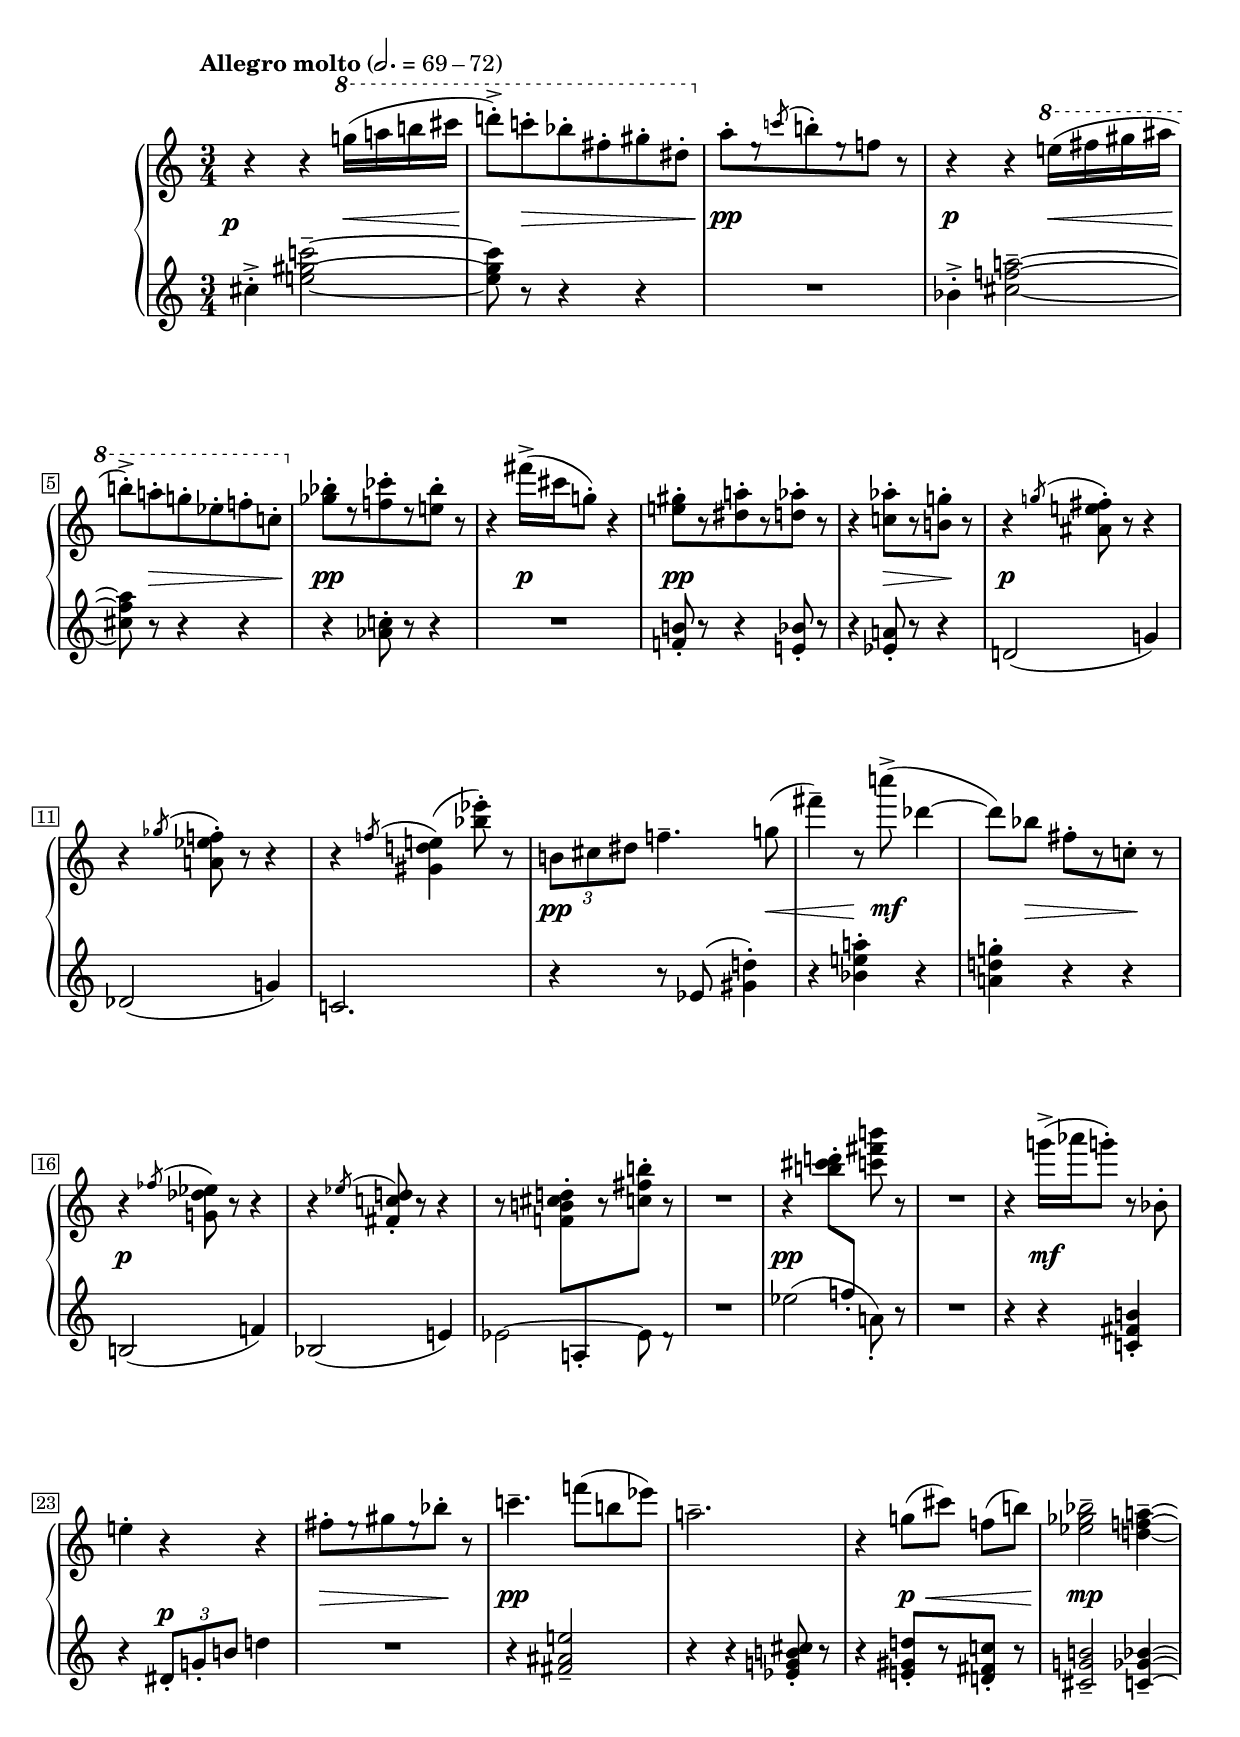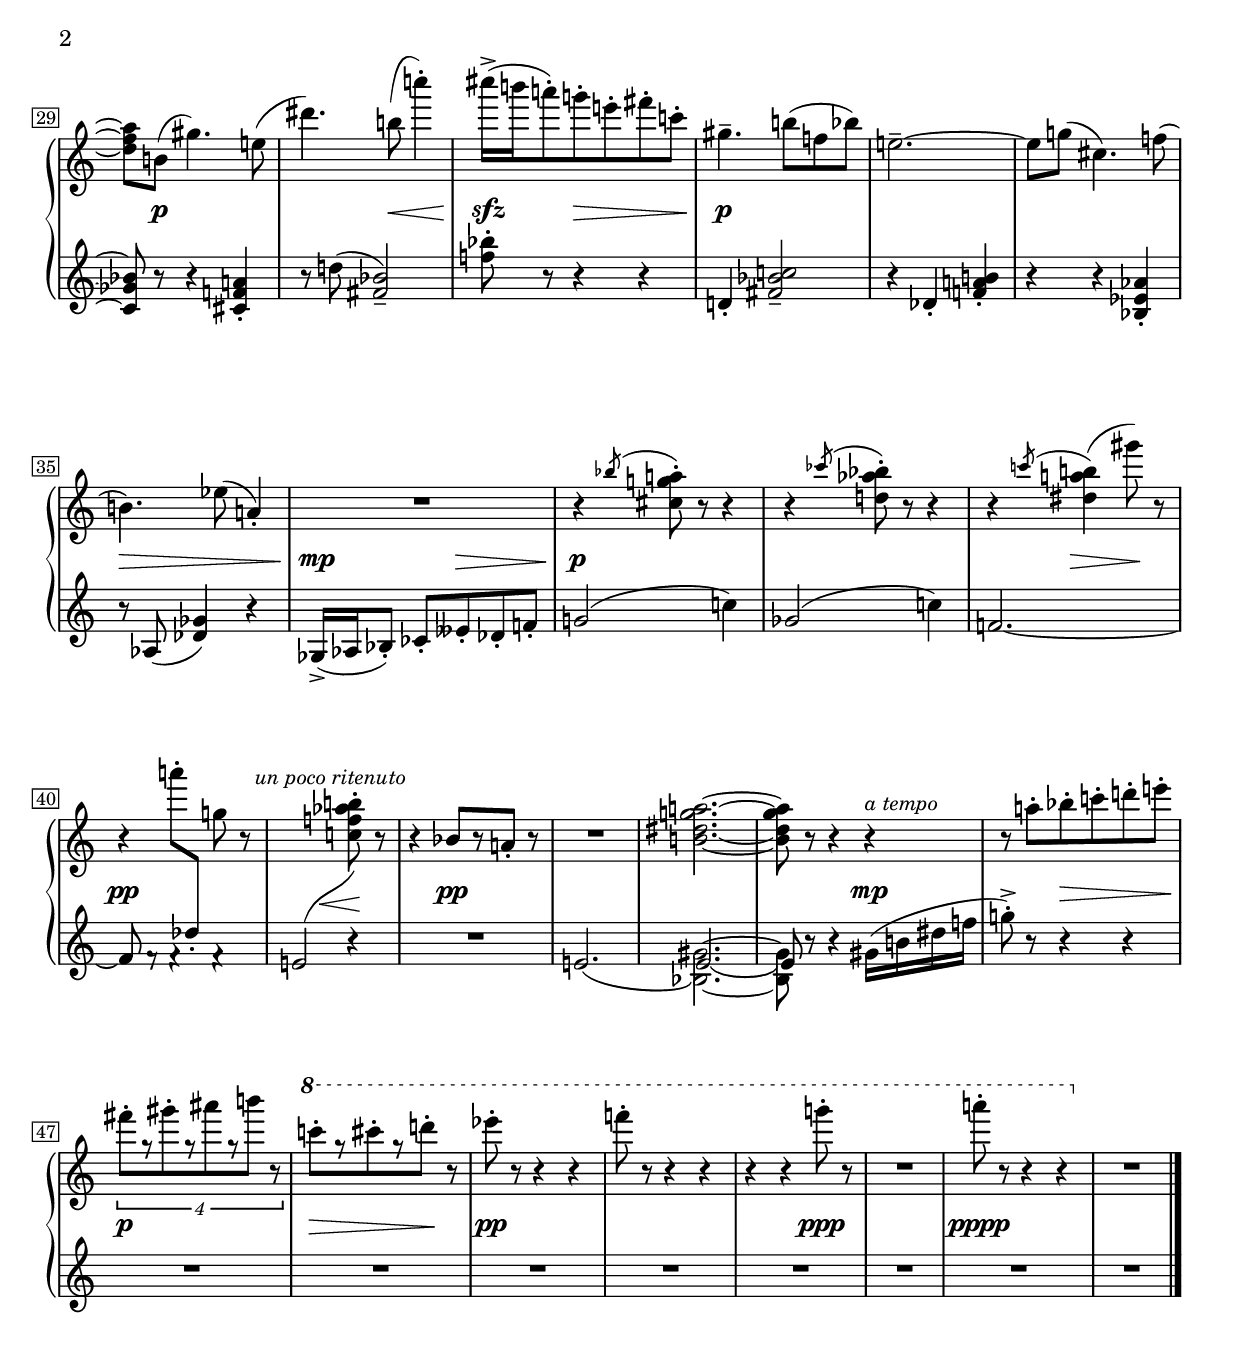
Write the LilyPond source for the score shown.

Global = {
  \key c \major
  \time 3/4
  \include "../global.ly"
}

bottom = \change Staff = "lower"
top = \change Staff = "upper"

Sopran = \context Voice = "one" \relative c'' {
  \voiceOne
  \override MultiMeasureRest.staff-position = #0
  \override Rest.staff-position = #0
  \override DynamicText.Y-offset = #-3.4
  \override Hairpin.Y-offset = #-3
  %1
  \tempo \markup { \bold "Allegro molto" } 2. = 69-72
  | \stemNeutral r4%^\markup { "(3 taktig)" }
    r \ottava #1 g''!16[(\< a! b! cis]\!
  | d!8^.^>)[ c!^.\> bes^. fis^. gis^. dis^.] \ottava #0
  | a^.[\!\pp e\rest \stemUp \acciaccatura c'! \stemNeutral b!^. e,\rest f!] r
  | r4\p r \ottava #1 e'!16[(\< fis gis ais]\!
  %5
  | b!8^.^>)[ a!^.\> g!^. ees^. f!^. c!^.]\! \ottava #0
  | <ges bes>8^.[\pp d\rest <f! ces'>^. d\rest <e! bes'>^.] r
  | r4 fis'16[(^>\p cis g!8^.]) r4
  | <e! gis>8^.[\pp r <dis a'!>^. r <d! aes'>^.] r
  | r4 <c! aes'>8^.[\> r <b! g'!>^.]\! r
  %10
  | r4\p \stemUp \acciaccatura g'!8 \stemNeutral <ais, e'! fis>^. r r4
  | r4 \stemUp \acciaccatura ges'!8 \stemNeutral <a,! ees' f!>^. r r4
  | r4 \stemUp \acciaccatura f'!8 \stemNeutral <gis, d'! e!>4( <bes' ees>8^.) r
  | \tupletNeutral\tuplet 3/2 { b,!\pp cis dis } f!4.^- g!8(\<
  | fis'4^-) r8\! c'!^>(\mf des,4~
  %15
  | des8)[ bes]\> fis^.[ r c!^.]\! r
    \break
  | r4\p \stemUp \acciaccatura fes!8 \stemNeutral <g,! des' ees> r r4
  | r4 \stemUp \acciaccatura ees'8 \stemNeutral <fis, c'! d!>_. r r4
  | r8 <f! b! cis d!>^.[ \bottom a,!_. \top r <c'! fis b!>^.] r
  | R1*3/4
  %20
  | r4\pp <b'! cis d!>8^.[ \bottom f!_.] \top <c'! fis b!> r
  | R1*3/4
  | r4 g'!16^>[(\mf aes g!8^.]) r bes,,^.
  | e!4^. r r
  | fis8^.[\> e\rest gis e\rest bes'^.]\! r
  %25
  | c!4.^-\pp f!8[( b,! ees])
  | a,!2.^-
  | r4
    \shape #'((0 . 0.5) (0 . 0.8) (0 . 0.8) (0 . 0.5)) Slur
    g!8[(\p\< cis])
    \shape #'((0 . 0.5) (0 . 0.8) (0 . 0.8) (0 . 0.5)) Slur
    f,![( b!])
  | <ees, ges bes>2^-\!\mp <d!_~\> f!^~ a!^~>4^-
  | q8[
    \shape #'((0 . 0.5) (0 . 1.2) (0 . 1.2) (0 . 0.5)) Slur
    b!](\!\p gis'4.)
    \shape #'((0 . 0.5) (0 . 0.5) (0 . 0.5) (0 . 0.5)) Slur
    e!8(
  %30
  | dis'4.)
    \shape #'((-0.2 . -2) (0 . 2) (0 . 1) (0 . 0.5)) Slur
    b!8(\< c'!4^.)
  | cis16^>[(\!\sfz b! a!8^.) g!^.\> e!^. fis^. c!^.]
  | gis4.^-\!\p b!8[( f! bes])
  | e,!2.^-~
  | e8 g!( cis,4.) f!8(
  %35
  | b,!4.)\> ees8( a,!4_.)
  | R1*3/4\!\mp
  | r4\p \stemUp \acciaccatura bes'!8 \stemNeutral <cis, g'! a!>^. r r4
  | r4 \stemUp \acciaccatura ces'!8 \stemNeutral <d,! aes'! bes!>^. r r4
  | r4 \stemUp \acciaccatura c'!8 \stemNeutral
    \shape #'((0 . 0.8) (0 . 1) (0 . 1) (0.4 . 1)) Slur
    <dis,! a'! b!>4\>( gis'8\!) r
  %40
  | r4\pp a!8^.[ \bottom des,,_.] \top g! r
  | \bottom
    \once\hideNotes
    \once\omit Stem \once\override NoteColumn.force-hshift = #1
    \shape #'((0 . -12) (0 . -10) (0 . -11) (0 . -8)) Slur
    e,,!2(
    \top
    \once\override Staff.TextScript.extra-offset = #'(-9 . 0.5)
    \once\override Hairpin.X-offset = #-1.5
    \once\override Hairpin.Y-offset = #-4
    <c''! f! aes b!>8^.)\<^\markup {
      \small "un poco ritenuto"
    }
    r\!
  | r4 bes8[\pp r a!_.] r
  | R1*3/4
  | <b!_~ dis_~ g!~ a!~>2.
  %45
  | q8 r r4 r\mp^\markup { \small "a tempo" }
  | r8 a'!^.[ bes^.\> c!^. d!^. e!^.]
  | \tuplet 4/3 {
      fis^.[\!\p g,\rest gis'^. g,\rest ais' g,\rest b'!] r
    }
  | \ottava #1
    c!8^.[\> g\rest cis^. g\rest d'!^.]\! r
  | ees^.\pp r r4 r
  %50
  | f!8^. r r4 r
  | r r g!8^.\ppp r
  | R1*3/4
  | a!8^.\pppp r r4 r
  | R1*3/4
    \ottava #0
  \fine
}

Alto = \context Voice = "two" \relative c' {
  \voiceTwo
  \override MultiMeasureRest.staff-position = #0
  \override Rest.staff-position = #0
  %1
  | s2.
  | s2.
}

Tenor = \context Voice = "three" \relative c' {
  \voiceThree
  \override MultiMeasureRest.staff-position = #0
  \override Rest.staff-position = #0
  \tieDown
  %1
  | s2.*42
  %43
  | \shape #'((0 . 0) (0 . -1) (0 . -1.5) (-1 . -1)) Tie
    e!2.~
  | \shape #'((0.5 . 0.5) (0 . 0) (0 . 0) (-0.8 . 0.5)) Tie
    e2.~
  | e8 s s2
}

Bass = \context Voice = "four" \relative c' {
  \voiceFour
  \override MultiMeasureRest.staff-position = #0
  \override Rest.staff-position = #0
  %1
  | cis'4^.^> <e!~ gis^~ c!^~>2^-
  | q8 r r4 r
  | R1*3/4
  | bes4^.^> <cis~ f!^~ a!^~>2^-
  %5
  | q8 r r4 r
  | r4 <aes c!>8^. r r4
  | R1*3/4
  | \stemNeutral\slurNeutral <f! b!>8-. r r4 <e! bes'>8-. r
  | r4 <ees a!>8-. r r4
  %10
  | d!2( g!4)
  | des2( g!4)
  | c,!2.
  | r4 r8 ees( <gis d'!>4^.)
  | r4 <bes e! a!>^. r
  %15
  | <a! d! g!>^. r r
  | b,!2( f'!4)
  | bes,2( e!4)
  | \stemDown ees2^~ ees8 d\rest
  | R1*3/4
  %20
  | \shape #'((0 . 0) (0 . 1) (0 . 1.5) (0 . 0)) Slur
    ees'2( a,!8_.) r
  | R1*3/4
  | \stemNeutral r4 r <c,! fis b!>_.
  | r4 \tupletUp\tuplet 3/2 { dis8_.^\p g!_. b! } d4
  | R1*3/4
  %25
  | \stemUp r4 <fis, ais e'!>2_-
  | r4 r <ees g! b! cis>8_. r
  | r4 <e! gis d'!>8_.[ r <d! fis c'!>_.] r
  | <cis g'! b!>2_- <c!^~ ges'^~ bes^~>4_-
  | q8 r r4 <cis f! a!>_.
  %30
  | \stemNeutral r8 d'!^( <fis, bes>2_-)
  | <f'! bes>8^. r r4 r
  | d,!4_. <fis bes c!>2_-
  | r4 des_. <f! a! b!>_.
  | r r <bes, ees aes>_.
  %35
  | r8 aes( <des ges>4) r
  | ges,16_>[( aes bes8_.])
    ces[_.
    \once\override Hairpin.Y-offset = #2.5
    eeses_.^\> des_. f!_.]
  | g!2\!( c!4)
  | ges2( c!4)
  | f,!2.~
  %40
  | f8 f\rest f4\rest f\rest
  | e!2 r4
  | R1*3/4
  | s2.
  | \stemDown <bes_~ gis'^~>2.
  %45
  | q8 r r4 gis'16[( b! dis f!]
  | g!8^.^>) r r4 r4
  | R1*3/4*8
  \fine
}

centerDynamics = {
  %1
  | \once\override Staff.TextScript.extra-offset = #'(-2 . -2)
    s4-\markup { \dynamic p } s2
}

\score {
  \new PianoStaff
  <<
    \accidentalStyle Score.piano
    \context Staff = "upper" <<
      \set Staff.midiInstrument = #"acoustic grand"
      \Global
      \clef treble
      \Sopran
      \Alto
    >>
    \context Dynamics <<
      \Global \centerDynamics
    >>
    \context Staff = "lower" <<
      \set Staff.midiInstrument = #"acoustic grand"
      \Global
      \clef treble
      \Tenor
      \Bass
    >>
  >>
  \header {
    %composer = "Hans Erich Apostel"
    %opus = "Op. 13"
    title = \markup { "VII" }
  }
  \layout {
    \context {
      \PianoStaff
      % More space between staves in the same PianoStaff
      %\override StaffGrouper.staff-staff-spacing.minimum-distance = 12
      \override TextScript.font-shape = #'italic
    }
  }
  \midi {
    \tempo 4 = 100
  }
}
